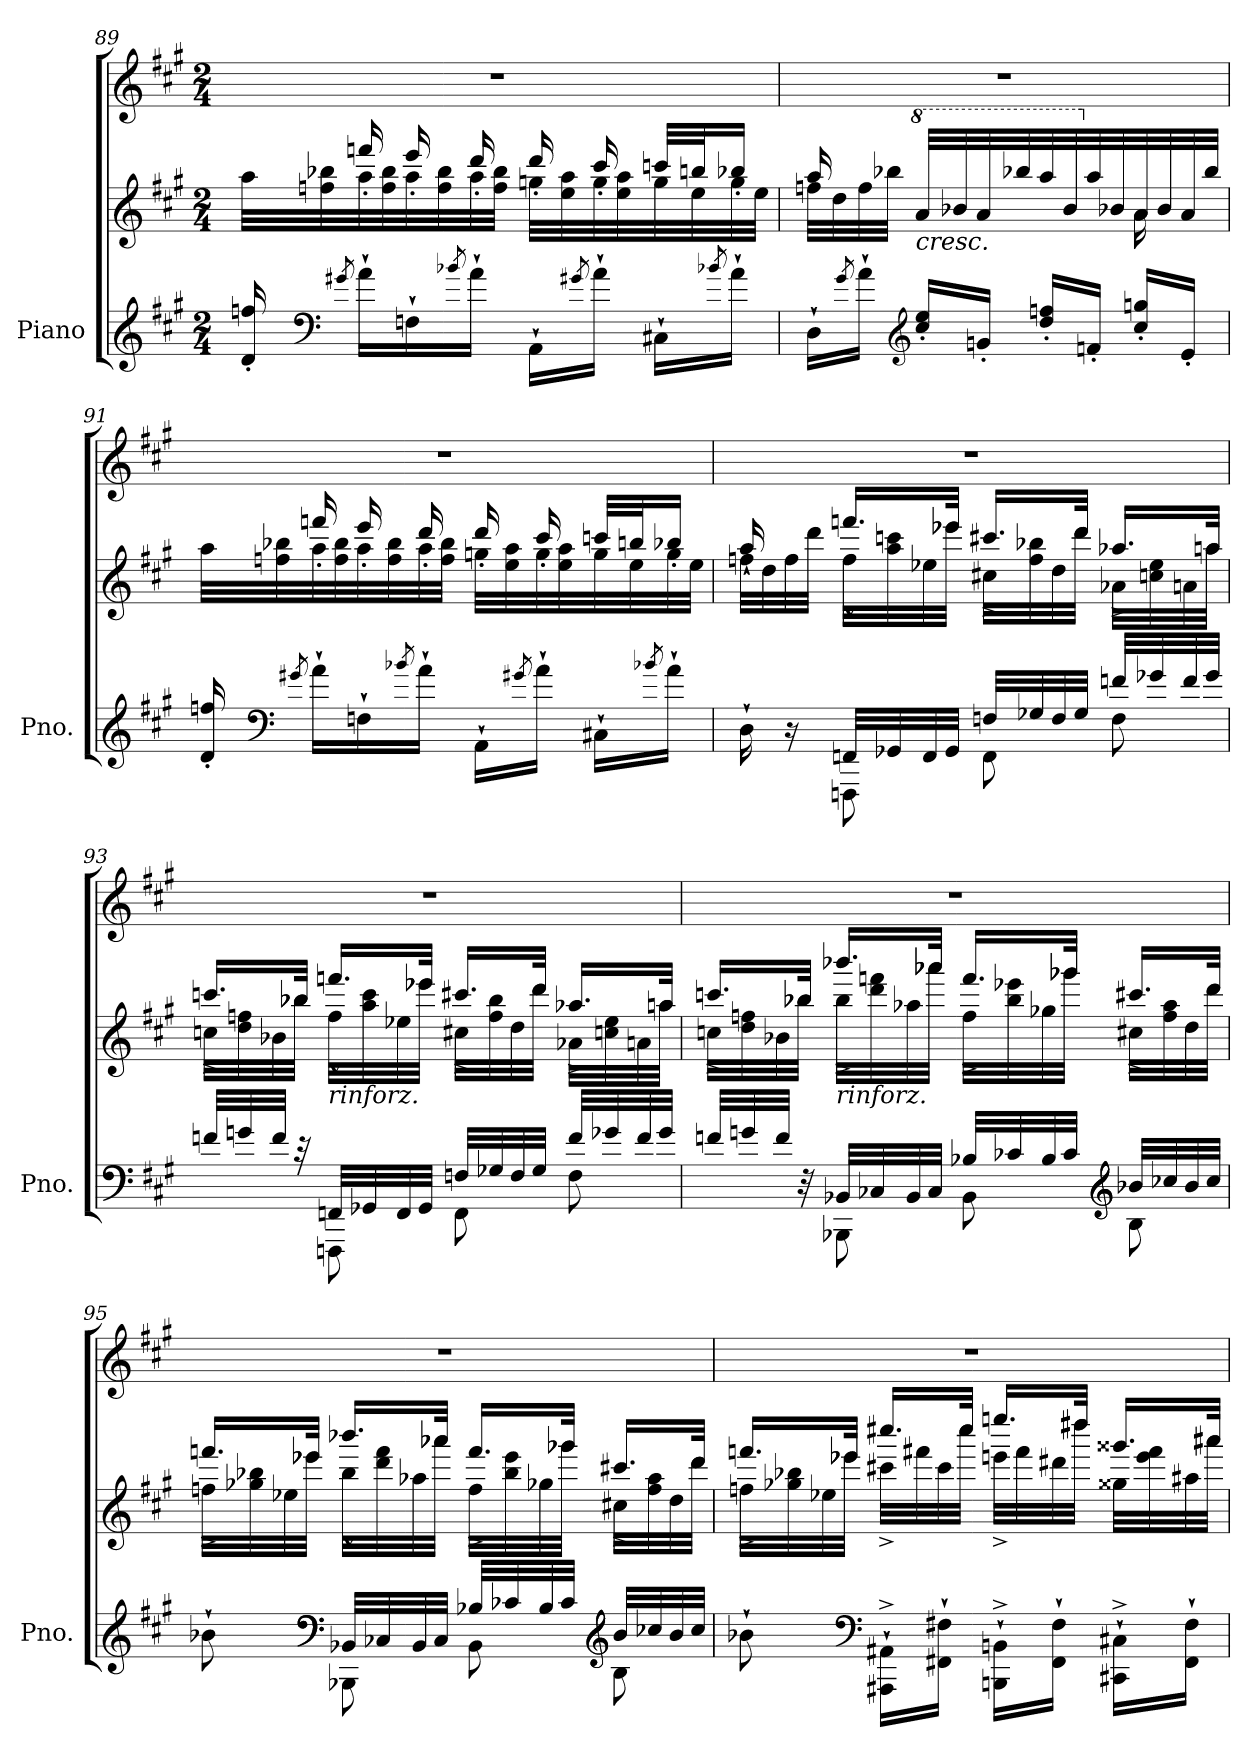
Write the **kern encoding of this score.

**kern	**kern	**kern	**dynam
*part1	*part1	*part1	*part1
*staff3	*staff2	*staff1	*staff1/2/3
*I"Piano	*	*	*
*I'Pno.	*	*	*
*clefG2	*clefG2	*clefG2	*
*k[f#c#g#]	*k[f#c#g#]	*k[f#c#g#]	*
*M2/4	*M2/4	*M2/4	*
=89	=89	=89	=89
*	*^	*	*
16d/' 16ffn/'	32aa\LLL	16ryy	2r	.
.	32ffn\ 32bb-X\	.	.	.
*clefF4	*	*	*	*
8qg#X/	.	.	.	.
16a`\LL	32aa\	16fffn'/	.	.
.	32ff\ 32bb-\	.	.	.
16Fn`\	32aa\	16eee'/	.	.
.	32ff\ 32bb-\	.	.	.
8qb-X/	.	.	.	.
16a`\JJ	32aa\	16ddd'/	.	.
.	32ff\ 32bb-\JJJ	.	.	.
16AA`\LL	32ggn\LLL	16ddd'/	.	.
.	32ee\ 32aa\	.	.	.
8qg#X/	.	.	.	.
16a`\JJ	32gg\	16ccc#'/	.	.
.	32ee\ 32aa\	.	.	.
16C#X`\LL	32gg\	32cccn/LLL	.	.
.	32ee\	32bbn/J	.	.
8qb-X/	.	.	.	.
16a`\JJ	32gg\	16bb-X'/JJ	.	.
.	32ee\JJJ	.	.	.
=90	=90	=90	=90	=90
16D`\LL	32ffn\LLL	16aa/	2r	.
.	32dd\	.	.	.
8qg#/	.	.	.	.
16a`\JJ	32ff\	16ryy	.	.
.	32bb-X\JJJ	.	.	.
*	*v	*v	*	*
*clefG2	*	*	*
*	*8va	*	*
!	!LO:TX:b:i:t=cresc.	!	!
16cc#/' 16ee/'LL	32aa/LLL	.	.
.	32bb-/	.	.
16gn'/JJ	32aa/	.	.
.	32bbb-X/	.	.
16dd/' 16ffn/'LL	32aaa/	.	.
.	32bb-/	.	.
*	*X8va	*	*
16fn'/JJ	32aa/	.	.
.	32b-X/	.	.
*	*^	*	*
16cc#/' 16ggn/'LL	32a/	16a\	.	.
.	32b-/	.	.	.
16e'/JJ	32a/	16ryy	.	.
.	32bb-/JJJ	.	.	.
!!LO:LB:g=z
=91	=91	=91	=91	=91
16d/' 16ffn/'	32aa\LLL	16ryy	2r	.
.	32ffn\ 32bb-X\	.	.	.
*clefF4	*	*	*	*
8qg#X/	.	.	.	.
16a`\LL	32aa\	16fffn'/	.	.
.	32ff\ 32bb-\	.	.	.
16Fn`\	32aa\	16eee'/	.	.
.	32ff\ 32bb-\	.	.	.
8qb-X/	.	.	.	.
16a`\JJ	32aa\	16ddd'/	.	.
.	32ff\ 32bb-\JJJ	.	.	.
16AA`\LL	32ggn\LLL	16ddd'/	.	.
.	32ee\ 32aa\	.	.	.
8qg#X/	.	.	.	.
16a`\JJ	32gg\	16ccc#'/	.	.
.	32ee\ 32aa\	.	.	.
16C#X`\LL	32gg\	32cccn/LLL	.	.
.	32ee\	32bbn/J	.	.
8qb-X/	.	.	.	.
16a`\JJ	32gg\	16bb-X'/JJ	.	.
.	32ee\JJJ	.	.	.
=92	=92	=92	=92	=92
*^	*	*	*	*
8ryy	16D`\	32ffn\LLL	16aa`/	2r	.
.	.	32dd\	.	.	.
.	16r	32ff\	16ryy	.	.
.	.	32ddd\JJJ	.	.	.
!	!	!	!	!	!LO:DY:b=2
!	!	!	!	!	!LO:DY:n=1:b=2
8FFF\	32FF/LLL	32ff\LLL	16.fff^^/LL	.	f other-dynamics
.	32GG-X/	32aa\ 32ccc\	.	.	.
.	32FF/	32ee-\	.	.	.
.	32GG-/JJJ	32eee-\JJJ	32eee-/JJk	.	.
8FF\	32F/LLL	32cc#X\LLL	16.ccc#X^/LL	.	.
.	32G-X/	32ff\ 32bb-\	.	.	.
.	32F/	32dd\	.	.	.
.	32G-/JJJ	32ddd\JJJ	32ddd/JJk	.	.
8F\	32f/LLL	32a-X\LLL	16.aa-X^/LL	.	.
.	32g-X/	32ccn\ 32ee-\	.	.	.
.	32f/	32an\	.	.	.
.	32g-/JJJ	32aan\JJJ	32aa/JJk	.	.
!!LO:LB:g=z
=93	=93	=93	=93	=93	=93
8ryy	32f/LLL	32cc\LLL	16.ccc^/LL	2r	.
.	32gn/	32dd\ 32ff\	.	.	.
.	32f/JJJ	32b-\	.	.	.
.	32rc	32bb-\JJJ	32bb-/JJk	.	.
!	!	!LO:TX:b:i:t=rinforz.	!	!	!
8FFF\	32FF/LLL	32ff\LLL	16.fff^^/LL	.	.
.	32GG-X/	32aa\ 32ccc\	.	.	.
.	32FF/	32ee-\	.	.	.
.	32GG-/JJJ	32eee-\JJJ	32eee-/JJk	.	.
8FF\	32F/LLL	32cc#X\LLL	16.ccc#X^/LL	.	.
.	32G-X/	32ff\ 32bb-\	.	.	.
.	32F/	32dd\	.	.	.
.	32G-/JJJ	32ddd\JJJ	32ddd/JJk	.	.
8F\	32f/LLL	32a-X\LLL	16.aa-X^/LL	.	.
.	32g-X/	32ccn\ 32ee-\	.	.	.
.	32f/	32an\	.	.	.
.	32g-/JJJ	32aan\JJJ	32aa/JJk	.	.
=94	=94	=94	=94	=94	=94
8ryy	32f/LLL	32cc\LLL	16.ccc^/LL	2r	.
.	32gn/	32dd\ 32ff\	.	.	.
.	32f/JJJ	32b-\	.	.	.
.	32r	32bb-\JJJ	32bb-/JJk	.	.
!	!	!LO:TX:b:i:t=rinforz.	!	!	!
8BBB-\	32BB-/LLL	32bb-\LLL	16.bbb-^/LL	.	.
.	32C-X/	32ddd\ 32fff\	.	.	.
.	32BB-/	32aa-X\	.	.	.
.	32C-/JJJ	32aaa-X\JJJ	32aaa-/JJk	.	.
8BB-\	32B-/LLL	32ff\LLL	16.fff^/LL	.	.
.	32c-X/	32bb-\ 32eee-\	.	.	.
.	32B-/	32gg-X\	.	.	.
.	32c-/JJJ	32ggg-X\JJJ	32ggg-/JJk	.	.
*clefG2	*	*	*	*	*
8B-\	32b-/LLL	32cc#X\LLL	16.ccc#X^/LL	.	.
.	32cc-X/	32ff\ 32aa-\	.	.	.
.	32b-/	32dd\	.	.	.
.	32cc-/JJJ	32ddd\JJJ	32ddd/JJk	.	.
!!LO:LB:g=z
=95	=95	=95	=95	=95	=95
8ryy	8b-`\	32ff\LLL	16.fff^/LL	2r	.
.	.	32gg-X\ 32bb-\	.	.	.
.	.	32ee-\	.	.	.
.	.	32eee-\JJJ	32eee-/JJk	.	.
*clefF4	*	*	*	*	*
8BBB-\	32BB-/LLL	32bb-\LLL	16.bbb-^^/LL	.	.
.	32C-X/	32ddd\ 32fff\	.	.	.
.	32BB-/	32aa-X\	.	.	.
.	32C-/JJJ	32aaa-X\JJJ	32aaa-/JJk	.	.
8BB-\	32B-/LLL	32ff\LLL	16.fff^/LL	.	.
.	32c-X/	32bb-\ 32eee-\	.	.	.
.	32B-/	32gg-X\	.	.	.
.	32c-/JJJ	32ggg-X\JJJ	32ggg-/JJk	.	.
*clefG2	*	*	*	*	*
8B-\	32b-/LLL	32cc#X\LLL	16.ccc#X^/LL	.	.
.	32cc-X/	32ff\ 32aa-\	.	.	.
.	32b-/	32dd\	.	.	.
.	32cc-/JJJ	32ddd\JJJ	32ddd/JJk	.	.
*v	*v	*	*	*	*
=96	=96	=96	=96	=96
8b-`\	32ff\LLL	16.fff^/LL	2r	.
.	32gg-X\ 32bb-\	.	.	.
.	32ee-\	.	.	.
.	32eee-\JJJ	32eee-/JJk	.	.
*clefF4	*	*	*	*
!	!	!	!	!LO:DY:b=2
!	!	!	!	!LO:DY:n=1:b=2
16AAA#X\`^ 16AA#X\`^LL	32ccc#X\LLL	16.cccc#X^/LL	.	ff other-dynamics
.	32fff#X\	.	.	.
16FF#X\` 16F#X\`JJ	32ccc#\	.	.	.
.	32cccc#\JJJ	32cccc#/JJk	.	.
16BBBn\`^ 16BBn\`^LL	32eeen\LLL	16.eeeen^/LL	.	.
.	32fff#\	.	.	.
16FF#\` 16F#\`JJ	32ddd#X\	.	.	.
.	32dddd#X\JJJ	32dddd#/JJk	.	.
16CC#X\`^ 16C#X\`^LL	32gg##X\LLL	16.ggg##X/LL	.	.
.	32eee\ 32fff#\	.	.	.
16FF#\` 16F#\`JJ	32aa#X\	.	.	.
.	32aaa#X\JJJ	32aaa#/JJk	.	.
*	*v	*v	*	*
=	=	=	=
*-	*-	*-	*-
